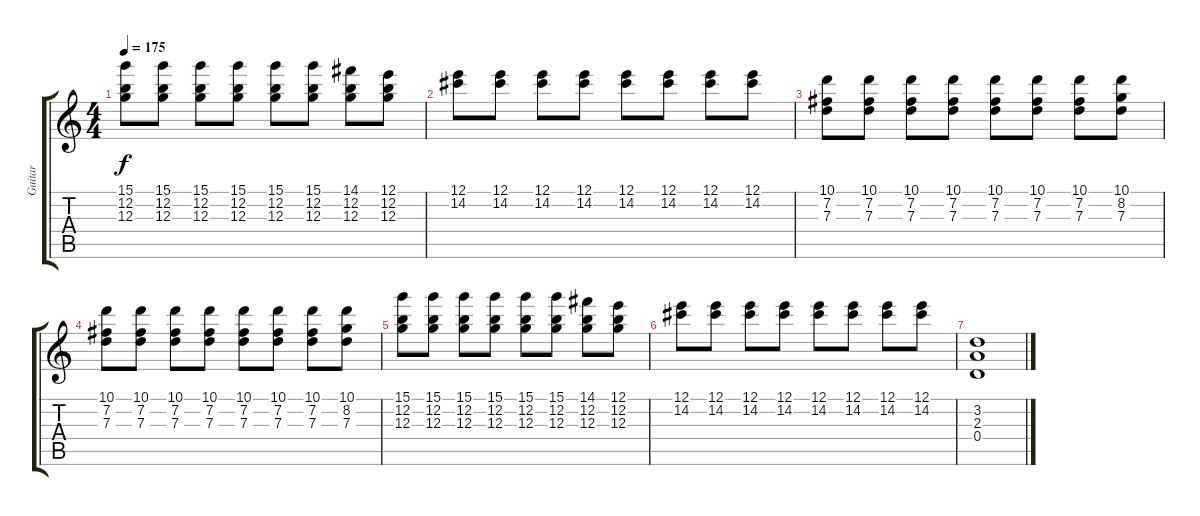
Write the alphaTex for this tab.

\track ("Guitar" "Guitar") {instrument overdrivenguitar}
\staff {score tabs}
\tuning (E4 B3 G3 D3 A2 E2) {hide}
\ts (4 4)
\tempo 175
\clef g2
\ks c
(15.1 12.2 12.3).8{dy f} (15.1 12.2 12.3).8 (15.1 12.2 12.3).8 (15.1 12.2 12.3).8 (15.1 12.2 12.3).8 (15.1 12.2 12.3).8 (14.1 12.2 12.3).8 (12.1 12.2 12.3).8 |
(12.1 14.2).8 (12.1 14.2).8 (12.1 14.2).8 (12.1 14.2).8 (12.1 14.2).8 (12.1 14.2).8 (12.1 14.2).8 (12.1 14.2).8 |
(10.1 7.2 7.3).8 (10.1 7.2 7.3).8 (10.1 7.2 7.3).8 (10.1 7.2 7.3).8 (10.1 7.2 7.3).8 (10.1 7.2 7.3).8 (10.1 7.2 7.3).8 (10.1 8.2 7.3).8 |
(10.1 7.2 7.3).8 (10.1 7.2 7.3).8 (10.1 7.2 7.3).8 (10.1 7.2 7.3).8 (10.1 7.2 7.3).8 (10.1 7.2 7.3).8 (10.1 7.2 7.3).8 (10.1 8.2 7.3).8 |
(15.1 12.2 12.3).8 (15.1 12.2 12.3).8 (15.1 12.2 12.3).8 (15.1 12.2 12.3).8 (15.1 12.2 12.3).8 (15.1 12.2 12.3).8 (14.1 12.2 12.3).8 (12.1 12.2 12.3).8 |
(12.1 14.2).8 (12.1 14.2).8 (12.1 14.2).8 (12.1 14.2).8 (12.1 14.2).8 (12.1 14.2).8 (12.1 14.2).8 (12.1 14.2).8 |
(3.2 2.3 0.4).1
